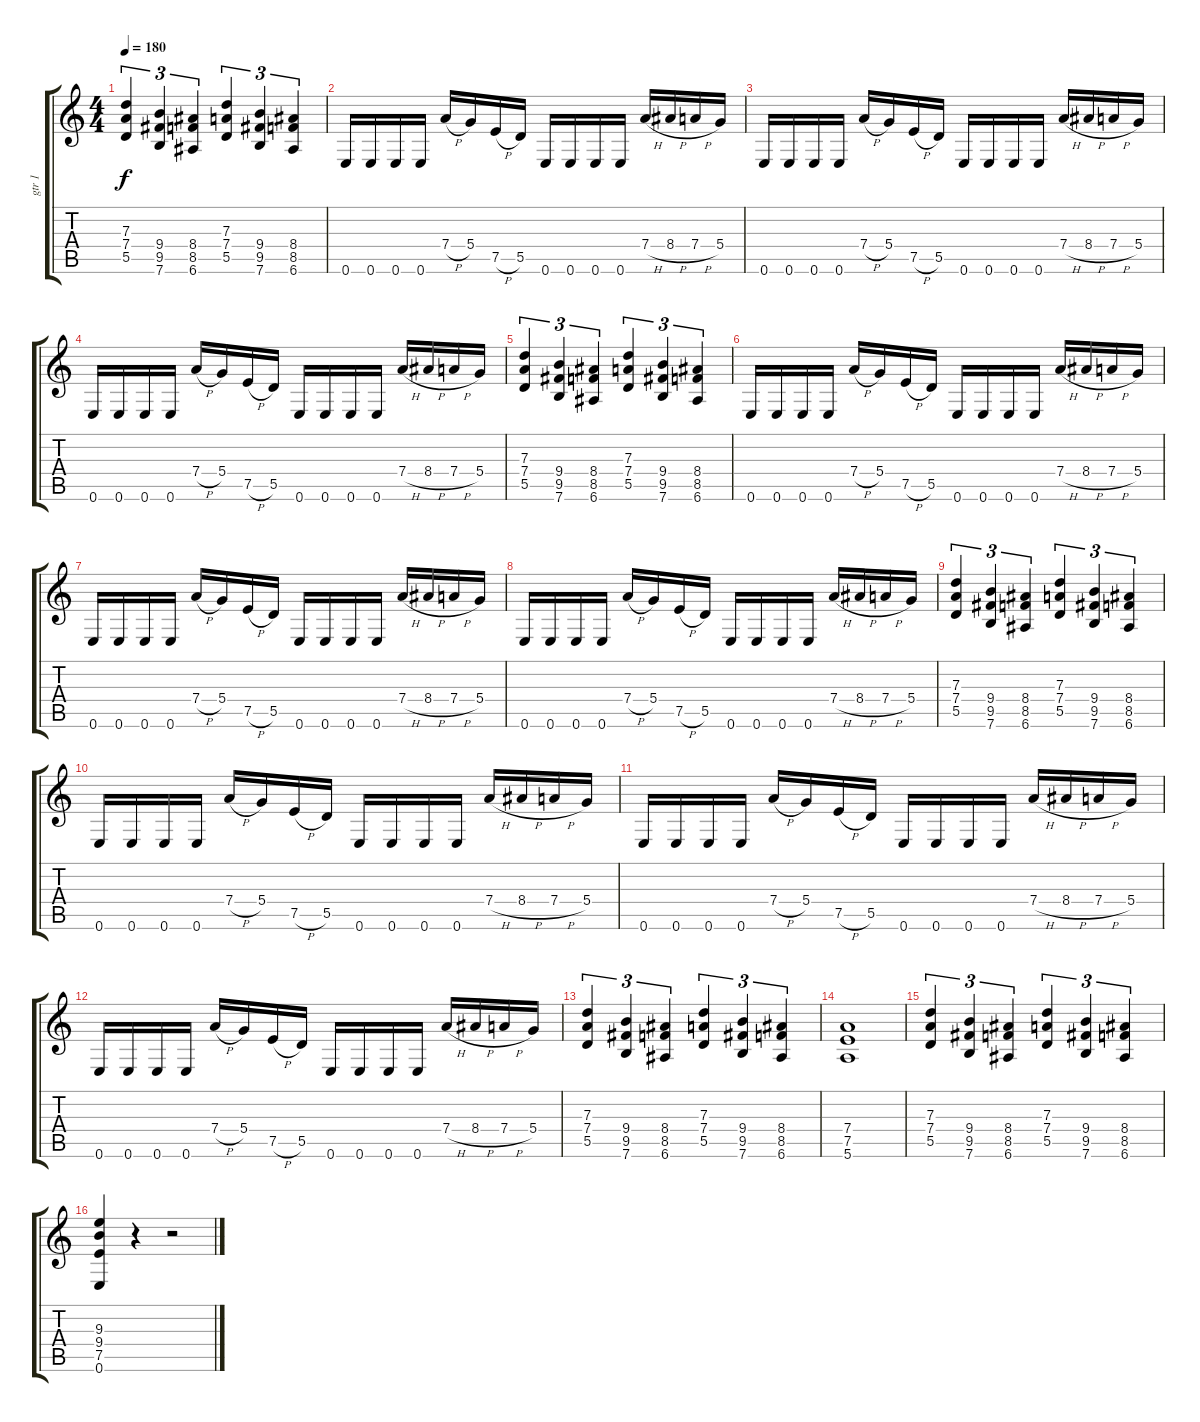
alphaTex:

\track ("gtr 1" "gtr 1") {instrument overdrivenguitar}
\staff {score tabs}
\tuning (E4 B3 G3 D3 A2 E2) {hide}
\ts (4 4)
\tempo 180
\clef g2
\ks c
(7.3 7.4 5.5).4{tu (3 2) dy f} (9.4 9.5 7.6).4{tu (3 2)} (8.4 8.5 6.6).4{tu (3 2)} (7.3 7.4 5.5).4{tu (3 2)} (9.4 9.5 7.6).4{tu (3 2)} (8.4 8.5 6.6).4{tu (3 2)} |
0.6.16 0.6.16 0.6.16 0.6.16 7.4{h}.16 5.4.16 7.5{h}.16 5.5.16 0.6.16 0.6.16 0.6.16 0.6.16 7.4{h}.16 8.4{h}.16 7.4{h}.16 5.4.16 |
0.6.16 0.6.16 0.6.16 0.6.16 7.4{h}.16 5.4.16 7.5{h}.16 5.5.16 0.6.16 0.6.16 0.6.16 0.6.16 7.4{h}.16 8.4{h}.16 7.4{h}.16 5.4.16 |
0.6.16 0.6.16 0.6.16 0.6.16 7.4{h}.16 5.4.16 7.5{h}.16 5.5.16 0.6.16 0.6.16 0.6.16 0.6.16 7.4{h}.16 8.4{h}.16 7.4{h}.16 5.4.16 |
(7.3 7.4 5.5).4{tu (3 2)} (9.4 9.5 7.6).4{tu (3 2)} (8.4 8.5 6.6).4{tu (3 2)} (7.3 7.4 5.5).4{tu (3 2)} (9.4 9.5 7.6).4{tu (3 2)} (8.4 8.5 6.6).4{tu (3 2)} |
0.6.16 0.6.16 0.6.16 0.6.16 7.4{h}.16 5.4.16 7.5{h}.16 5.5.16 0.6.16 0.6.16 0.6.16 0.6.16 7.4{h}.16 8.4{h}.16 7.4{h}.16 5.4.16 |
0.6.16 0.6.16 0.6.16 0.6.16 7.4{h}.16 5.4.16 7.5{h}.16 5.5.16 0.6.16 0.6.16 0.6.16 0.6.16 7.4{h}.16 8.4{h}.16 7.4{h}.16 5.4.16 |
0.6.16 0.6.16 0.6.16 0.6.16 7.4{h}.16 5.4.16 7.5{h}.16 5.5.16 0.6.16 0.6.16 0.6.16 0.6.16 7.4{h}.16 8.4{h}.16 7.4{h}.16 5.4.16 |
(7.3 7.4 5.5).4{tu (3 2)} (9.4 9.5 7.6).4{tu (3 2)} (8.4 8.5 6.6).4{tu (3 2)} (7.3 7.4 5.5).4{tu (3 2)} (9.4 9.5 7.6).4{tu (3 2)} (8.4 8.5 6.6).4{tu (3 2)} |
0.6.16 0.6.16 0.6.16 0.6.16 7.4{h}.16 5.4.16 7.5{h}.16 5.5.16 0.6.16 0.6.16 0.6.16 0.6.16 7.4{h}.16 8.4{h}.16 7.4{h}.16 5.4.16 |
0.6.16 0.6.16 0.6.16 0.6.16 7.4{h}.16 5.4.16 7.5{h}.16 5.5.16 0.6.16 0.6.16 0.6.16 0.6.16 7.4{h}.16 8.4{h}.16 7.4{h}.16 5.4.16 |
0.6.16 0.6.16 0.6.16 0.6.16 7.4{h}.16 5.4.16 7.5{h}.16 5.5.16 0.6.16 0.6.16 0.6.16 0.6.16 7.4{h}.16 8.4{h}.16 7.4{h}.16 5.4.16 |
(7.3 7.4 5.5).4{tu (3 2)} (9.4 9.5 7.6).4{tu (3 2)} (8.4 8.5 6.6).4{tu (3 2)} (7.3 7.4 5.5).4{tu (3 2)} (9.4 9.5 7.6).4{tu (3 2)} (8.4 8.5 6.6).4{tu (3 2)} |
(7.4 7.5 5.6).1 |
(7.3 7.4 5.5).4{tu (3 2)} (9.4 9.5 7.6).4{tu (3 2)} (8.4 8.5 6.6).4{tu (3 2)} (7.3 7.4 5.5).4{tu (3 2)} (9.4 9.5 7.6).4{tu (3 2)} (8.4 8.5 6.6).4{tu (3 2)} |
(9.3 9.4 7.5 0.6).4 r.4 r.2
